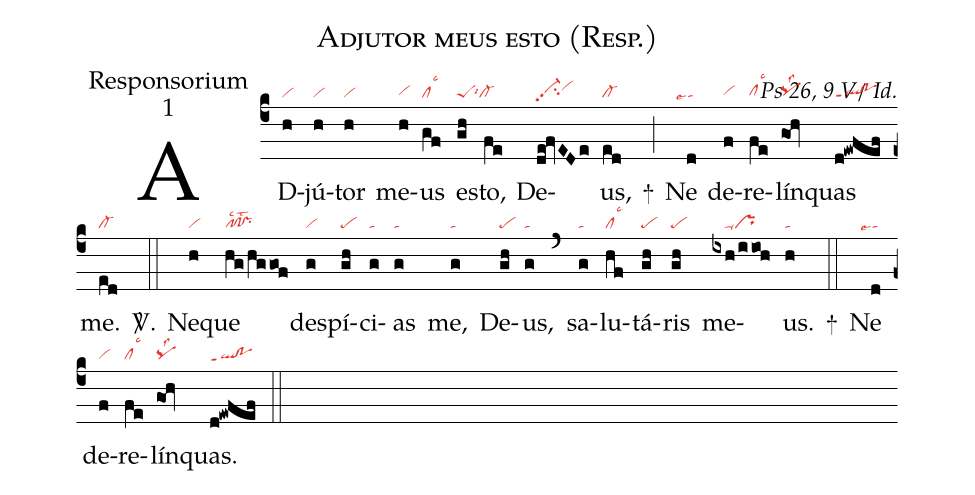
name:Adjutor meus esto (Resp.);
office-part:Responsorium;
mode:1;
commentary:Ps 26, 9 V/ Id.;
nabc-lines:1;
%%
(c4)
AD(h|vi)jú(h|vi)tor(h|vi) me(h|vihg)us(gf|cllsc3) es(gh|peS)to,(fe|```cl-lsi4) De(de!fvEDe|vi-hhpp2su2vihi)us,(ed|cl-) +(;)
Ne(d|```talse7) de(f|vihg)re(fe|clhglsc3)lín(gOh|pqhglss2)quas(d!ewfef|ql!poppt1) me.(ed|cl-) <sp>V/</sp>.(::)
Ne(h|vi)que(hg/hggof|pf!prlsc2lst2) de(g|vi)spí(gh|pe)ci(g|ta)as(g|ta) me,(g|ta) De(gh|pe)us,(g|ta) (`)
sa(g|ta)lu(hf|cllsc3)tá(gh|pe)ris(gh|pe) me(ixh/iioh|////ta-pr)us.(h|ta) +(::)
Ne(d|```talse7) de(f|vihg)re(fe|clhglsc3)lín(gOh|pqhglss2)quas.(d!ewfef|ql!poppt1) (::)
